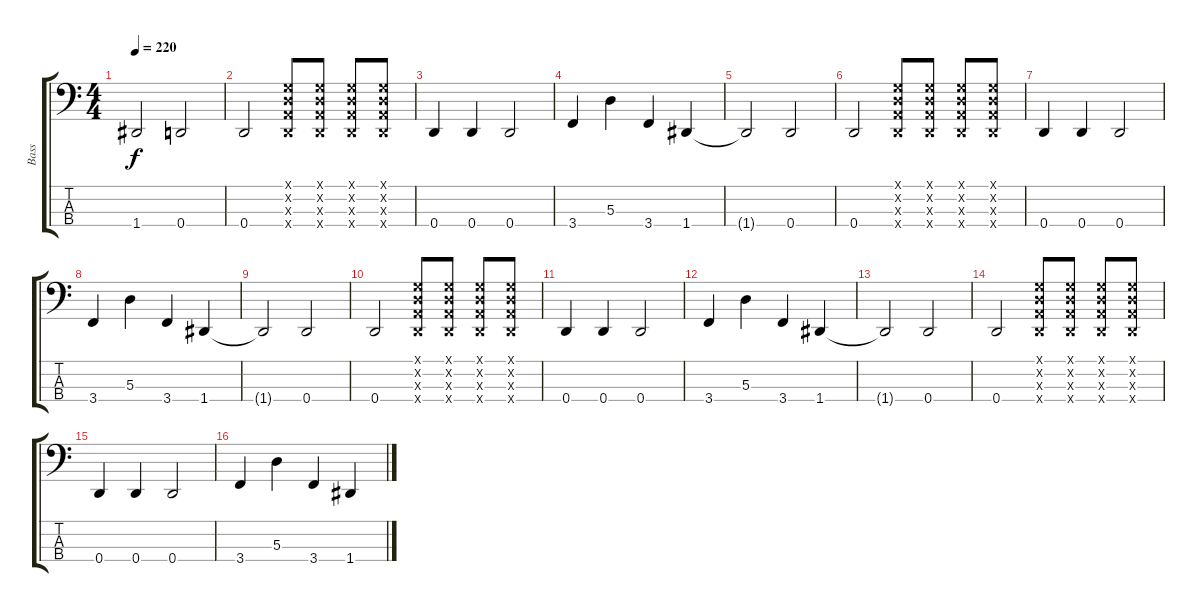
\track ("Bass" "Bass") {instrument electricbasspick}
\staff {score tabs}
\tuning (G2 D2 A1 D1) {hide}
\ts (4 4)
\tempo 220
\clef f4
\ks c
1.4{t}.2{dy f} 0.4.2 |
0.4.2 (0.1{x} 0.2{x} 0.3{x} 0.4{x}).8 (0.1{x} 0.2{x} 0.3{x} 0.4{x}).8 (0.1{x} 0.2{x} 0.3{x} 0.4{x}).8 (0.1{x} 0.2{x} 0.3{x} 0.4{x}).8 |
0.4.4 0.4.4 0.4.2 |
3.4.4 5.3.4 3.4.4 1.4.4 |
1.4{t}.2 0.4.2 |
0.4.2 (0.1{x} 0.2{x} 0.3{x} 0.4{x}).8 (0.1{x} 0.2{x} 0.3{x} 0.4{x}).8 (0.1{x} 0.2{x} 0.3{x} 0.4{x}).8 (0.1{x} 0.2{x} 0.3{x} 0.4{x}).8 |
0.4.4 0.4.4 0.4.2 |
3.4.4 5.3.4 3.4.4 1.4.4 |
1.4{t}.2 0.4.2 |
0.4.2 (0.1{x} 0.2{x} 0.3{x} 0.4{x}).8 (0.1{x} 0.2{x} 0.3{x} 0.4{x}).8 (0.1{x} 0.2{x} 0.3{x} 0.4{x}).8 (0.1{x} 0.2{x} 0.3{x} 0.4{x}).8 |
0.4.4 0.4.4 0.4.2 |
3.4.4 5.3.4 3.4.4 1.4.4 |
1.4{t}.2 0.4.2 |
0.4.2 (0.1{x} 0.2{x} 0.3{x} 0.4{x}).8 (0.1{x} 0.2{x} 0.3{x} 0.4{x}).8 (0.1{x} 0.2{x} 0.3{x} 0.4{x}).8 (0.1{x} 0.2{x} 0.3{x} 0.4{x}).8 |
0.4.4 0.4.4 0.4.2 |
3.4.4 5.3.4 3.4.4 1.4.4
